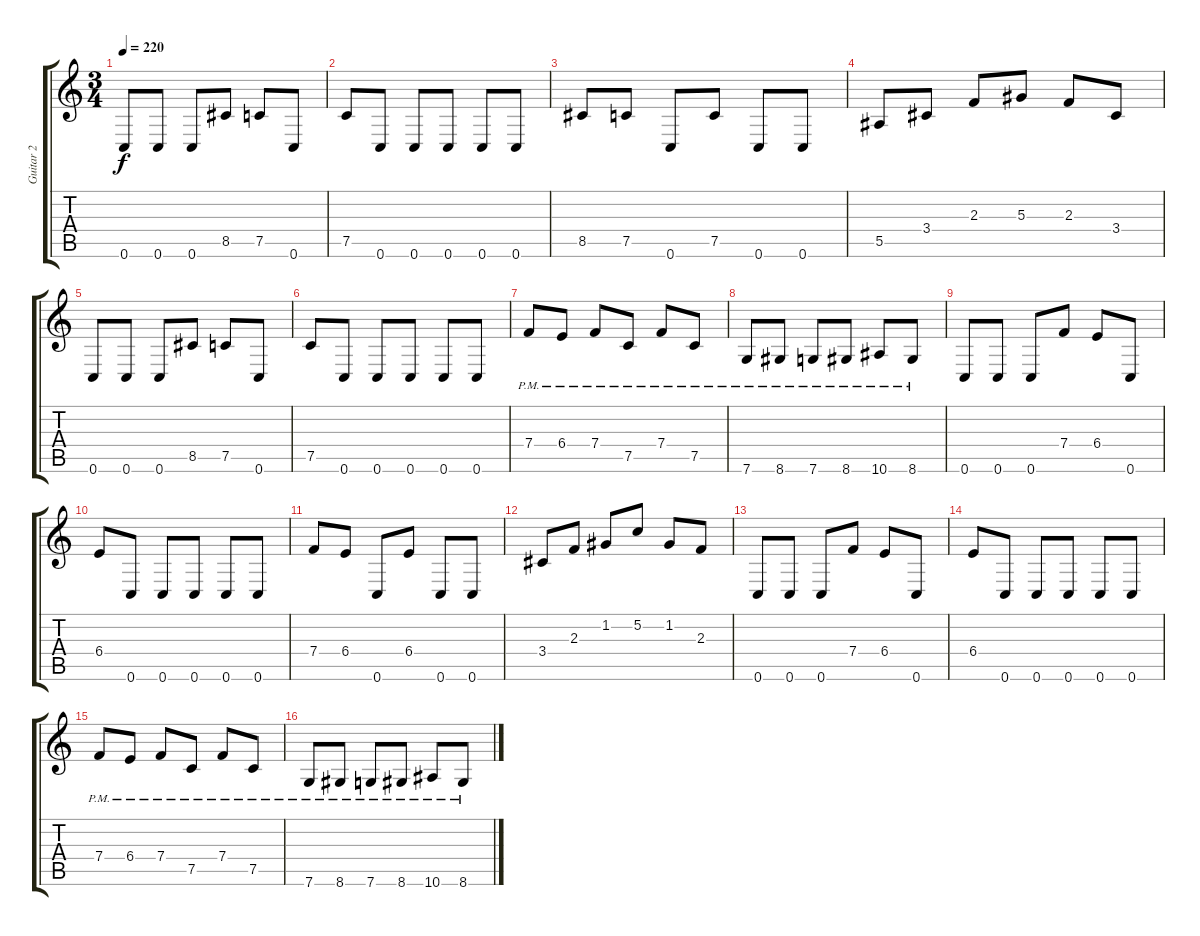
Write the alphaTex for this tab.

\track ("Guitar 2" "Guitar 2") {instrument distortionguitar}
\staff {score tabs}
\tuning (C4 G3 Eb3 Bb2 F2 C2) {hide}
\ts (3 4)
\tempo 220
\clef g2
\ks c
0.6.8{dy f} 0.6.8 0.6.8 8.5.8 7.5.8 0.6.8 |
7.5.8 0.6.8 0.6.8 0.6.8 0.6.8 0.6.8 |
8.5.8 7.5.8 0.6.8 7.5.8 0.6.8 0.6.8 |
5.5.8 3.4.8 2.3.8 5.3.8 2.3.8 3.4.8 |
0.6.8 0.6.8 0.6.8 8.5.8 7.5.8 0.6.8 |
7.5.8 0.6.8 0.6.8 0.6.8 0.6.8 0.6.8 |
7.4{pm}.8 6.4{pm}.8 7.4{pm}.8 7.5{pm}.8 7.4{pm}.8 7.5{pm}.8 |
7.6{pm}.8 8.6{pm}.8 7.6{pm}.8 8.6{pm}.8 10.6{pm}.8 8.6{pm}.8 |
0.6.8 0.6.8 0.6.8 7.4.8 6.4.8 0.6.8 |
6.4.8 0.6.8 0.6.8 0.6.8 0.6.8 0.6.8 |
7.4.8 6.4.8 0.6.8 6.4.8 0.6.8 0.6.8 |
3.4.8 2.3.8 1.2.8 5.2.8 1.2.8 2.3.8 |
0.6.8 0.6.8 0.6.8 7.4.8 6.4.8 0.6.8 |
6.4.8 0.6.8 0.6.8 0.6.8 0.6.8 0.6.8 |
7.4{pm}.8 6.4{pm}.8 7.4{pm}.8 7.5{pm}.8 7.4{pm}.8 7.5{pm}.8 |
7.6{pm}.8 8.6{pm}.8 7.6{pm}.8 8.6{pm}.8 10.6{pm}.8 8.6{pm}.8
